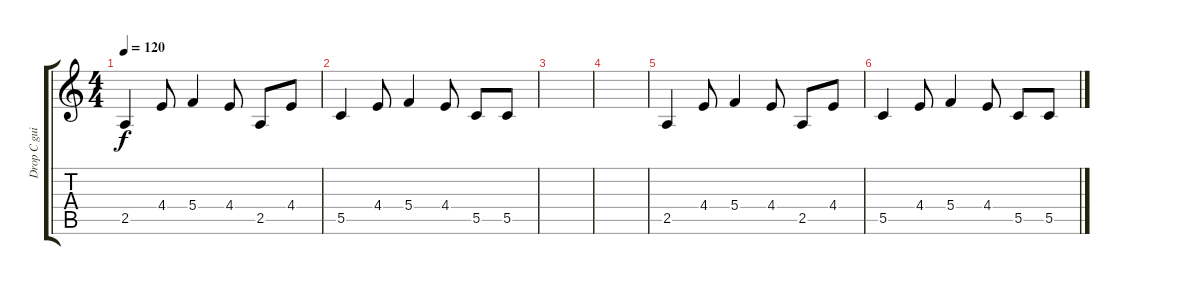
\track ("Drop C guitar - Bill" "Drop C gui") {instrument electricguitarjazz}
\staff {score tabs}
\tuning (D4 A3 F3 C3 G2 C2) {hide}
\ts (4 4)
\tempo 120
\clef g2
\ks c
2.5.4{dy f} 4.4.8 5.4.4 4.4.8 2.5.8 4.4.8 |
5.5.4 4.4.8 5.4.4 4.4.8 5.5.8 5.5.8 |
|
|
2.5.4 4.4.8 5.4.4 4.4.8 2.5.8 4.4.8 |
5.5.4 4.4.8 5.4.4 4.4.8 5.5.8 5.5.8
